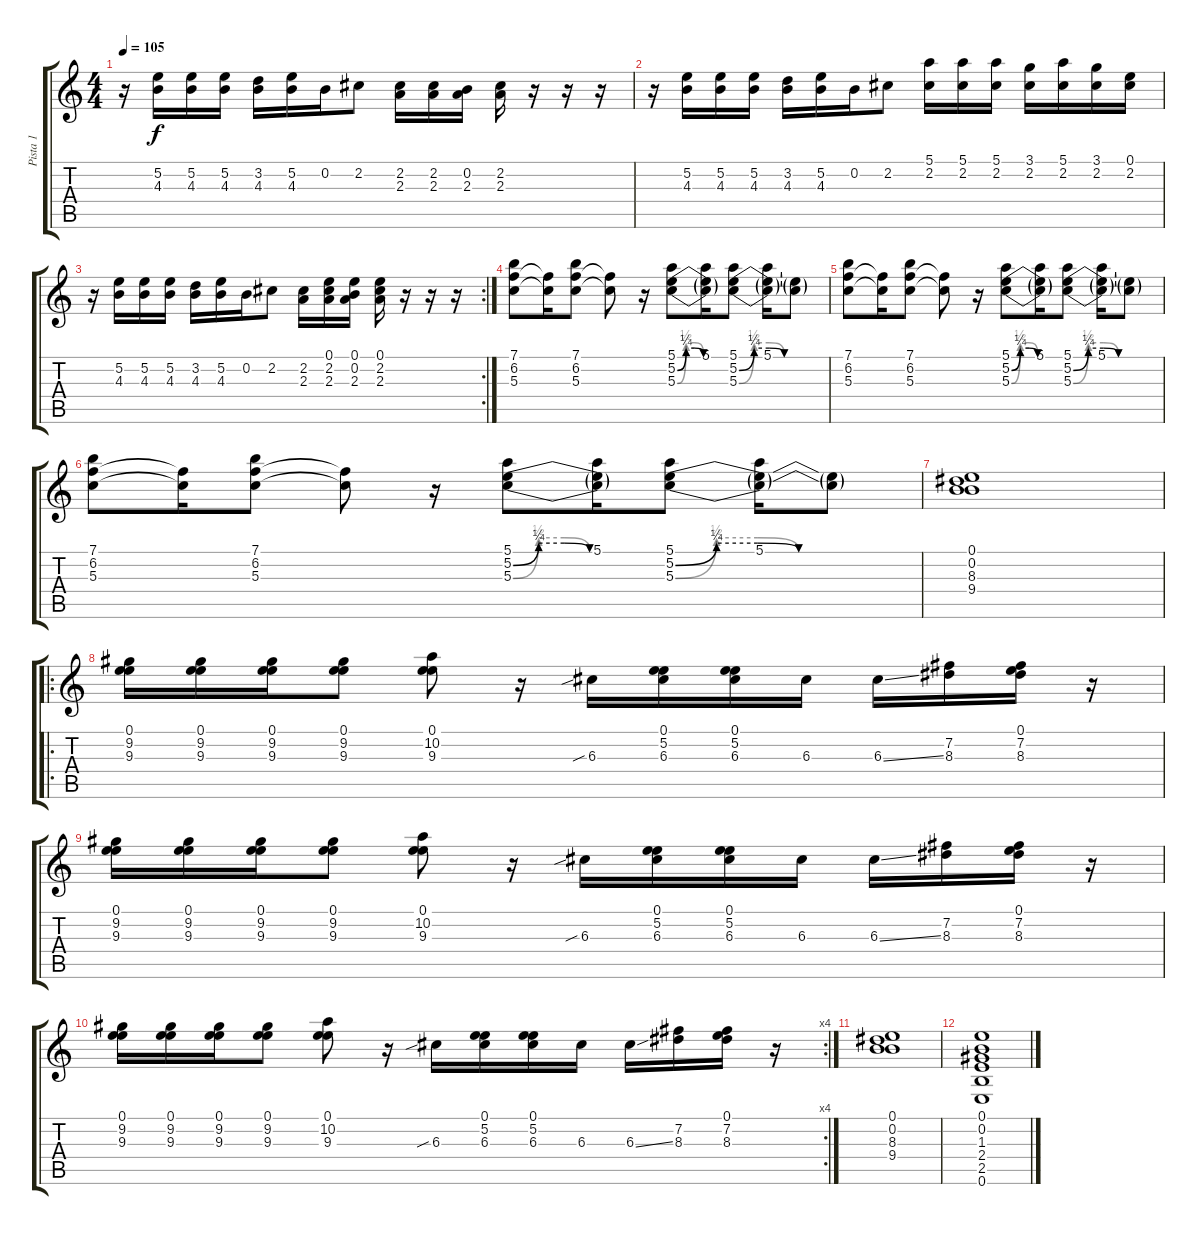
\track ("Pista 1" "Pista 1") {instrument electricguitarclean}
\staff {score tabs}
\tuning (E4 B3 G3 D3 A2 E2) {hide}
\ts (4 4)
\tempo 105
\clef g2
\ks c
r.16{dy f} (5.2 4.3).16 (5.2 4.3).16 (5.2 4.3).16 (3.2 4.3).16 (5.2 4.3).16 0.2.16 2.2.8 (2.2 2.3).16 (2.2 2.3).16 (0.2 2.3).16 (2.2 2.3).16 r.16 r.16 r.16 |
r.16 (5.2 4.3).16 (5.2 4.3).16 (5.2 4.3).16 (3.2 4.3).16 (5.2 4.3).16 0.2.16 2.2.8 (5.1 2.2).16 (5.1 2.2).16 (5.1 2.2).16 (3.1 2.2).16 (5.1 2.2).16 (3.1 2.2).16 (0.1 2.2).16 |
\rc 2
r.16 (5.2 4.3).16 (5.2 4.3).16 (5.2 4.3).16 (3.2 4.3).16 (5.2 4.3).16 0.2.16 2.2.8 (2.2 2.3).16 (0.1 2.2 2.3).16 (0.1 0.2 2.3).16 (0.1 2.2 2.3).16 r.16 r.16 r.16 |
(7.1 6.2 5.3).8 (6.2{t} 5.3{t}).16 (7.1 6.2 5.3).8 (6.2{t} 5.3{t}).8 r.16 (5.1 5.2{be (custom 0 0 10 1 20 1 30 0 60 0)} 5.3{be (custom 0 0 10 2 20 2 30 0 60 0)}).8 (5.1 5.2{t} 5.3{t}).16 (5.1 5.2{be (custom 0 0 10 1 20 1 30 0 60 0)} 5.3{be (custom 0 0 10 2 20 2 30 0 60 0)}).8 (5.1 5.2{t} 5.3{t}).16 (5.2{t} 5.3{t}).8 |
(7.1 6.2 5.3).8 (6.2{t} 5.3{t}).16 (7.1 6.2 5.3).8 (6.2{t} 5.3{t}).8 r.16 (5.1 5.2{be (custom 0 0 10 1 20 1 30 0 60 0)} 5.3{be (custom 0 0 10 2 20 2 30 0 60 0)}).8 (5.1 5.2{t} 5.3{t}).16 (5.1 5.2{be (custom 0 0 10 1 20 1 30 0 60 0)} 5.3{be (custom 0 0 10 2 20 2 30 0 60 0)}).8 (5.1 5.2{t} 5.3{t}).16 (5.2{t} 5.3{t}).8 |
(7.1 6.2 5.3).8 (6.2{t} 5.3{t}).16 (7.1 6.2 5.3).8 (6.2{t} 5.3{t}).8 r.16 (5.1 5.2{be (custom 0 0 10 1 20 1 30 0 60 0)} 5.3{be (custom 0 0 10 2 20 2 30 0 60 0)}).8 (5.1 5.2{t} 5.3{t}).16 (5.1 5.2{be (custom 0 0 10 1 20 1 30 0 60 0)} 5.3{be (custom 0 0 10 2 20 2 30 0 60 0)}).8 (5.1 5.2{t} 5.3{t}).16 (5.2{t} 5.3{t}).8 |
(0.1 0.2 8.3 9.4).1 |
\ro
(0.1 9.2 9.3).16 (0.1 9.2 9.3).16 (0.1 9.2 9.3).16 (0.1 9.2 9.3).8 (0.1 10.2 9.3).8 r.16 6.3{sib}.16 (0.1 5.2 6.3).16 (0.1 5.2 6.3).16 6.3.16 6.3{ss}.16 (7.2 8.3).16 (0.1 7.2 8.3).16 r.16 |
(0.1 9.2 9.3).16 (0.1 9.2 9.3).16 (0.1 9.2 9.3).16 (0.1 9.2 9.3).8 (0.1 10.2 9.3).8 r.16 6.3{sib}.16 (0.1 5.2 6.3).16 (0.1 5.2 6.3).16 6.3.16 6.3{ss}.16 (7.2 8.3).16 (0.1 7.2 8.3).16 r.16 |
\rc 4
(0.1 9.2 9.3).16 (0.1 9.2 9.3).16 (0.1 9.2 9.3).16 (0.1 9.2 9.3).8 (0.1 10.2 9.3).8 r.16 6.3{sib}.16 (0.1 5.2 6.3).16 (0.1 5.2 6.3).16 6.3.16 6.3{ss}.16 (7.2 8.3).16 (0.1 7.2 8.3).16 r.16 |
(0.1 0.2 8.3 9.4).1 |
(0.1 0.2 1.3 2.4 2.5 0.6).1
